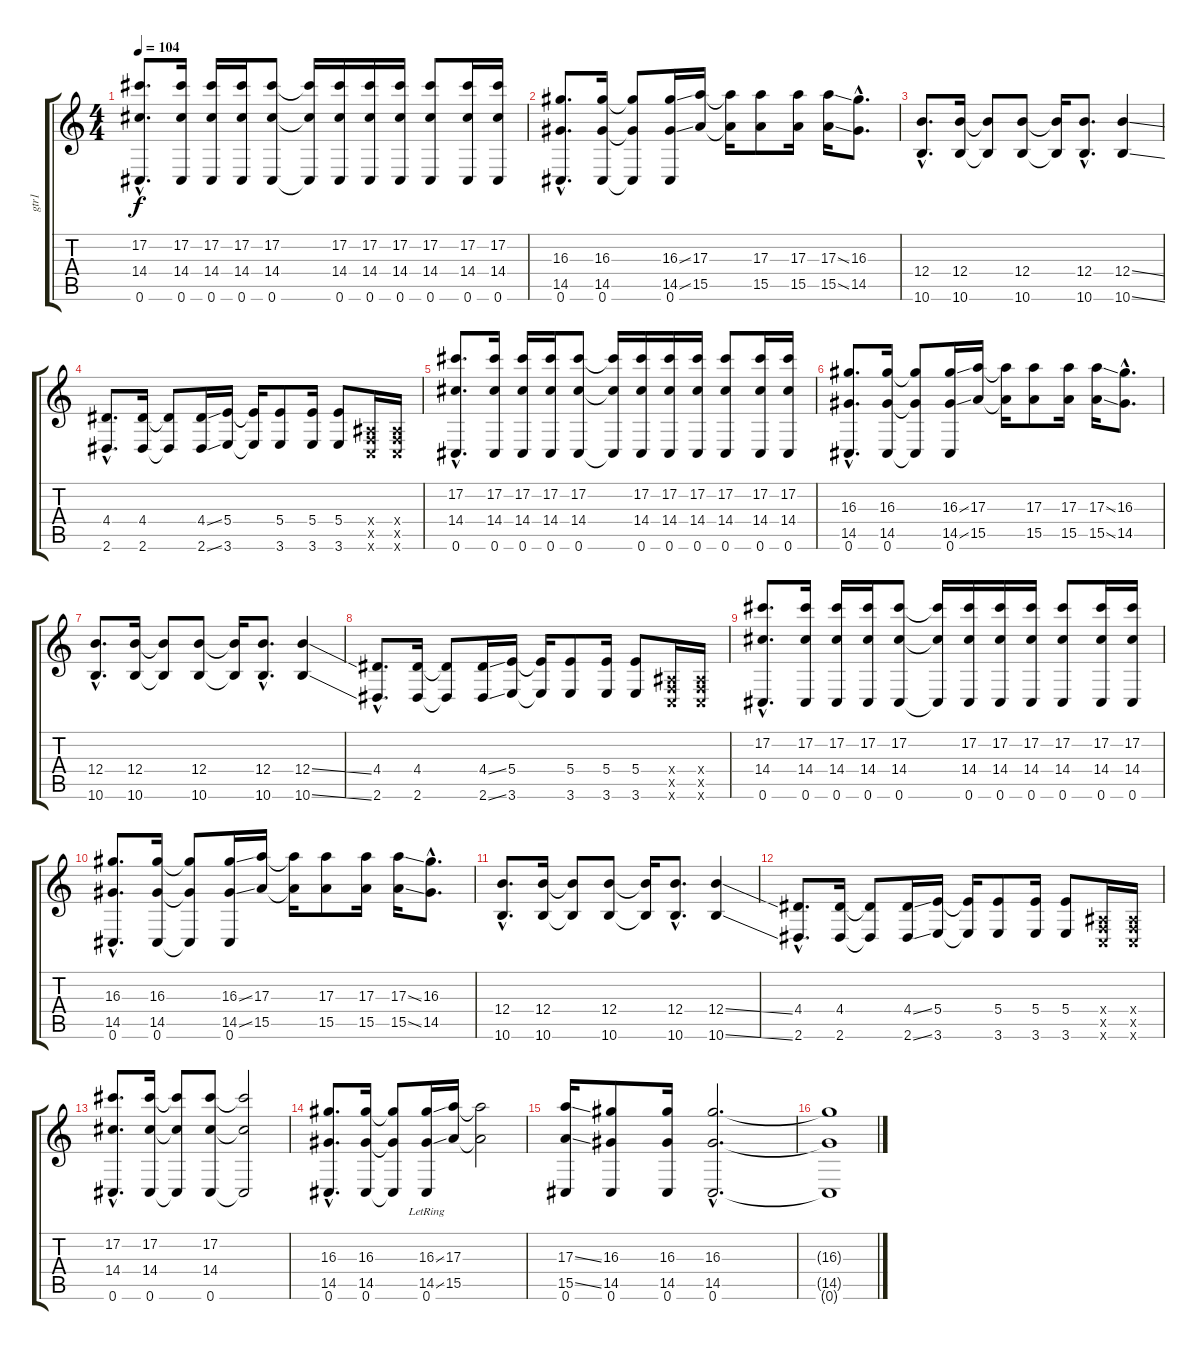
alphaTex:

\track ("gtr1" "gtr1") {instrument electricguitarclean}
\staff {score tabs}
\tuning (Db4 Ab3 E3 B2 Gb2 Db2) {hide}
\ts (4 4)
\tempo 104
\clef g2
\ks c
(17.2{hac} 14.4{hac} 0.6{hac}).8{d dy f} (17.2 14.4 0.6).16 (17.2 14.4 0.6).16 (17.2 14.4 0.6).16 (17.2 14.4 0.6).8 (17.2{t} 14.4{t} 0.6{t}).16 (17.2 14.4 0.6).16 (17.2 14.4 0.6).16 (17.2 14.4 0.6).16 (17.2 14.4 0.6).8 (17.2 14.4 0.6).16 (17.2 14.4 0.6).16 |
(16.3{hac} 14.5{hac} 0.6{hac}).8{d} (16.3 14.5 0.6).16 (16.3{t} 14.5{t} 0.6{t}).8 (16.3{ss} 14.5{ss} 0.6).16 (17.3 15.5).16 (17.3{t} 15.5{t}).16 (17.3 15.5).8 (17.3 15.5).16 (17.3{ss} 15.5{ss}).16 (16.3{hac} 14.5{hac}).8{d} |
(12.4{hac} 10.6{hac}).8{d} (12.4 10.6).16 (12.4{t} 10.6{t}).8 (12.4 10.6).8 (12.4{t} 10.6{t}).16 (12.4{hac} 10.6{hac}).8{d} (12.4{ss} 10.6{ss}).4 |
(4.4{hac} 2.6{hac}).8{d} (4.4 2.6).16 (4.4{t} 2.6{t}).8 (4.4{ss} 2.6{ss}).16 (5.4 3.6).16 (5.4{t} 3.6{t}).16 (5.4 3.6).8 (5.4 3.6).16 (5.4 3.6).8 (-1.4{x} -1.5{x} -1.6{x}).16 (-1.4{x} -1.5{x} -1.6{x}).16 |
(17.2{hac} 14.4{hac} 0.6{hac}).8{d} (17.2 14.4 0.6).16 (17.2 14.4 0.6).16 (17.2 14.4 0.6).16 (17.2 14.4 0.6).8 (17.2{t} 14.4{t} 0.6{t}).16 (17.2 14.4 0.6).16 (17.2 14.4 0.6).16 (17.2 14.4 0.6).16 (17.2 14.4 0.6).8 (17.2 14.4 0.6).16 (17.2 14.4 0.6).16 |
(16.3{hac} 14.5{hac} 0.6{hac}).8{d} (16.3 14.5 0.6).16 (16.3{t} 14.5{t} 0.6{t}).8 (16.3{ss} 14.5{ss} 0.6).16 (17.3 15.5).16 (17.3{t} 15.5{t}).16 (17.3 15.5).8 (17.3 15.5).16 (17.3{ss} 15.5{ss}).16 (16.3{hac} 14.5{hac}).8{d} |
(12.4{hac} 10.6{hac}).8{d} (12.4 10.6).16 (12.4{t} 10.6{t}).8 (12.4 10.6).8 (12.4{t} 10.6{t}).16 (12.4{hac} 10.6{hac}).8{d} (12.4{ss} 10.6{ss}).4 |
(4.4{hac} 2.6{hac}).8{d} (4.4 2.6).16 (4.4{t} 2.6{t}).8 (4.4{ss} 2.6{ss}).16 (5.4 3.6).16 (5.4{t} 3.6{t}).16 (5.4 3.6).8 (5.4 3.6).16 (5.4 3.6).8 (-1.4{x} -1.5{x} -1.6{x}).16 (-1.4{x} -1.5{x} -1.6{x}).16 |
(17.2{hac} 14.4{hac} 0.6{hac}).8{d} (17.2 14.4 0.6).16 (17.2 14.4 0.6).16 (17.2 14.4 0.6).16 (17.2 14.4 0.6).8 (17.2{t} 14.4{t} 0.6{t}).16 (17.2 14.4 0.6).16 (17.2 14.4 0.6).16 (17.2 14.4 0.6).16 (17.2 14.4 0.6).8 (17.2 14.4 0.6).16 (17.2 14.4 0.6).16 |
(16.3{hac} 14.5{hac} 0.6{hac}).8{d} (16.3 14.5 0.6).16 (16.3{t} 14.5{t} 0.6{t}).8 (16.3{ss} 14.5{ss} 0.6).16 (17.3 15.5).16 (17.3{t} 15.5{t}).16 (17.3 15.5).8 (17.3 15.5).16 (17.3{ss} 15.5{ss}).16 (16.3{hac} 14.5{hac}).8{d} |
(12.4{hac} 10.6{hac}).8{d} (12.4 10.6).16 (12.4{t} 10.6{t}).8 (12.4 10.6).8 (12.4{t} 10.6{t}).16 (12.4{hac} 10.6{hac}).8{d} (12.4{ss} 10.6{ss}).4 |
(4.4{hac} 2.6{hac}).8{d} (4.4 2.6).16 (4.4{t} 2.6{t}).8 (4.4{ss} 2.6{ss}).16 (5.4 3.6).16 (5.4{t} 3.6{t}).16 (5.4 3.6).8 (5.4 3.6).16 (5.4 3.6).8 (-1.4{x} -1.5{x} -1.6{x}).16 (-1.4{x} -1.5{x} -1.6{x}).16 |
(17.2{hac} 14.4{hac} 0.6{hac}).8{d} (17.2 14.4 0.6).16 (17.2{t} 14.4{t} 0.6{t}).8 (17.2 14.4 0.6).8 (17.2{t} 14.4{t} 0.6{t}).2 |
(16.3{hac} 14.5{hac} 0.6{hac}).8{d} (16.3 14.5 0.6).16 (16.3{t} 14.5{t} 0.6{t}).8 (16.3{ss} 14.5{ss} 0.6{lr}).16 (17.3 15.5).16 (17.3{t} 15.5{t}).2 |
(17.3{ss} 15.5{ss} 0.6).16 (16.3 14.5 0.6).8 (16.3 14.5 0.6).16 (16.3{hac} 14.5{hac} 0.6{hac}).2{d} |
(16.3{t} 14.5{t} 0.6{t}).1
